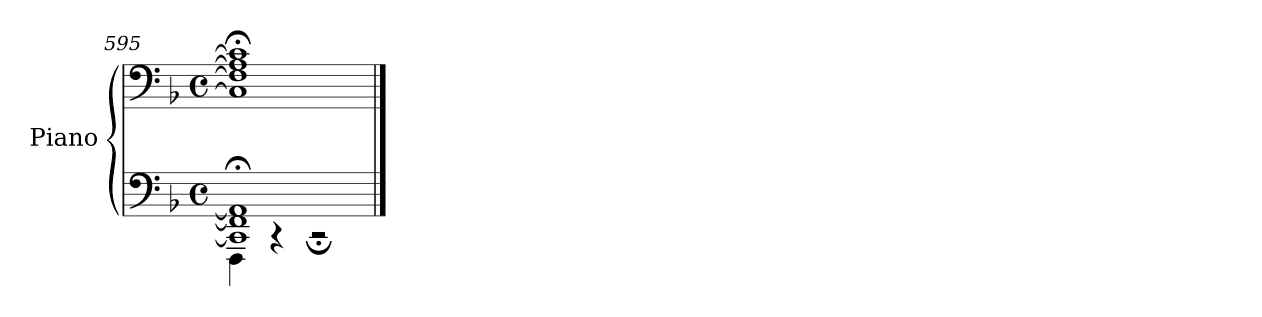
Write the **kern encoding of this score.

**kern	**kern
*part1	*part1
*staff2	*staff1
*I"Piano	*
*I'Pno.	*
*clefF4	*clefF4
*k[b-]	*k[b-]
*M4/4	*M4/4
*met(c)	*met(c)
=595	=595
*^	*
1CC];< 1FF];< 1AA];<	4FFF\	1C];< 1F];< 1A];< 1c];<
.	4rCC	.
.	2r;CC	.
*v	*v	*
==	==
*-	*-
